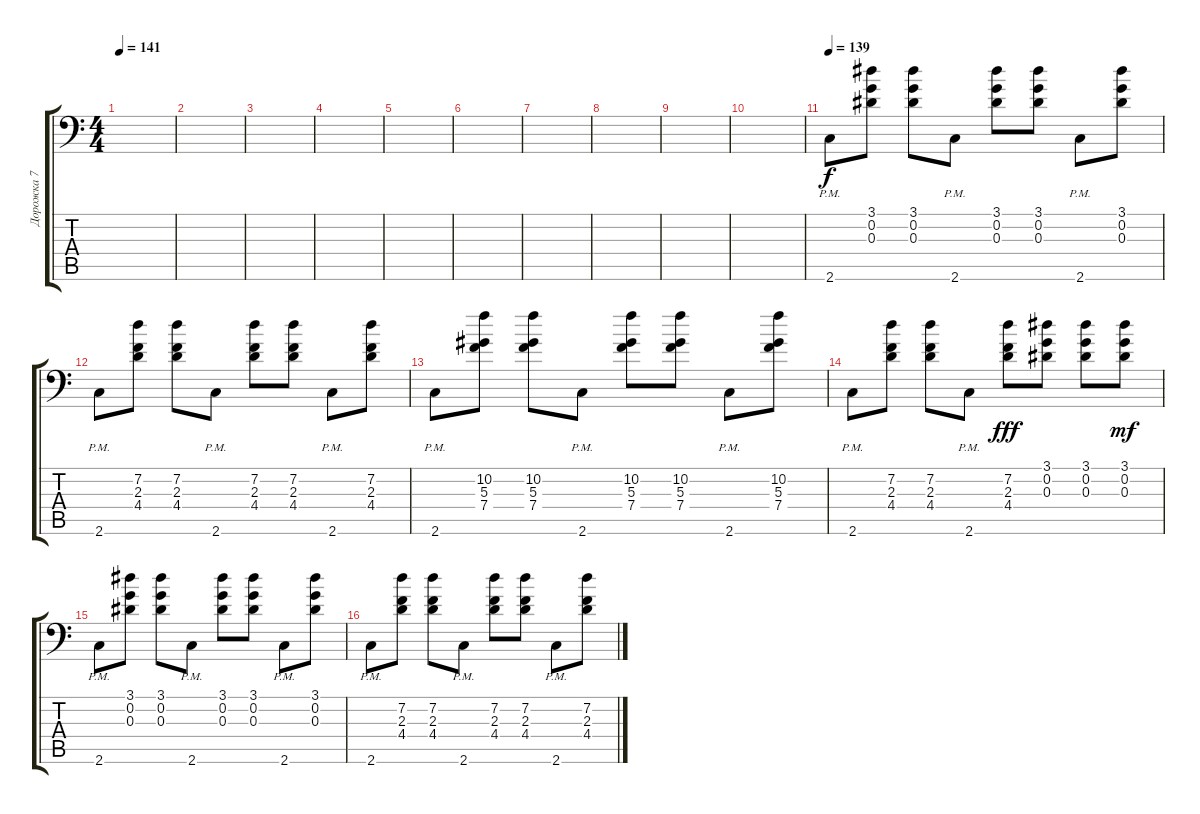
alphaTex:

\track ("Дорожка 7" "Дорожка 7") {solo instrument electricguitarjazz}
\staff {score tabs}
\tuning (C4 G3 Eb3 Bb2 F2 Bb1) {hide}
\ts (4 4)
\tempo 141
\clef f4
\ks c
|
|
|
|
|
|
|
|
|
|
\tempo 139
2.6{pm}.8 (3.1 0.2 0.3).8 (3.1 0.2 0.3).8 2.6{pm}.8 (3.1 0.2 0.3).8 (3.1 0.2 0.3).8 2.6{pm}.8 (3.1 0.2 0.3).8 |
2.6{pm}.8 (7.2 2.3 4.4).8 (7.2 2.3 4.4).8 2.6{pm}.8 (7.2 2.3 4.4).8 (7.2 2.3 4.4).8 2.6{pm}.8 (7.2 2.3 4.4).8 |
2.6{pm}.8 (10.2 5.3 7.4).8 (10.2 5.3 7.4).8 2.6{pm}.8 (10.2 5.3 7.4).8 (10.2 5.3 7.4).8 2.6{pm}.8 (10.2 5.3 7.4).8 |
2.6{pm}.8 (7.2 2.3 4.4).8 (7.2 2.3 4.4).8 2.6{pm}.8 (7.2 2.3 4.4).8{dy fff} (3.1 0.2 0.3).8 (3.1 0.2 0.3).8 (3.1 0.2 0.3).8{dy mf} |
2.6{pm}.8 (3.1 0.2 0.3).8 (3.1 0.2 0.3).8 2.6{pm}.8 (3.1 0.2 0.3).8 (3.1 0.2 0.3).8 2.6{pm}.8 (3.1 0.2 0.3).8 |
2.6{pm}.8 (7.2 2.3 4.4).8 (7.2 2.3 4.4).8 2.6{pm}.8 (7.2 2.3 4.4).8 (7.2 2.3 4.4).8 2.6{pm}.8 (7.2 2.3 4.4).8
